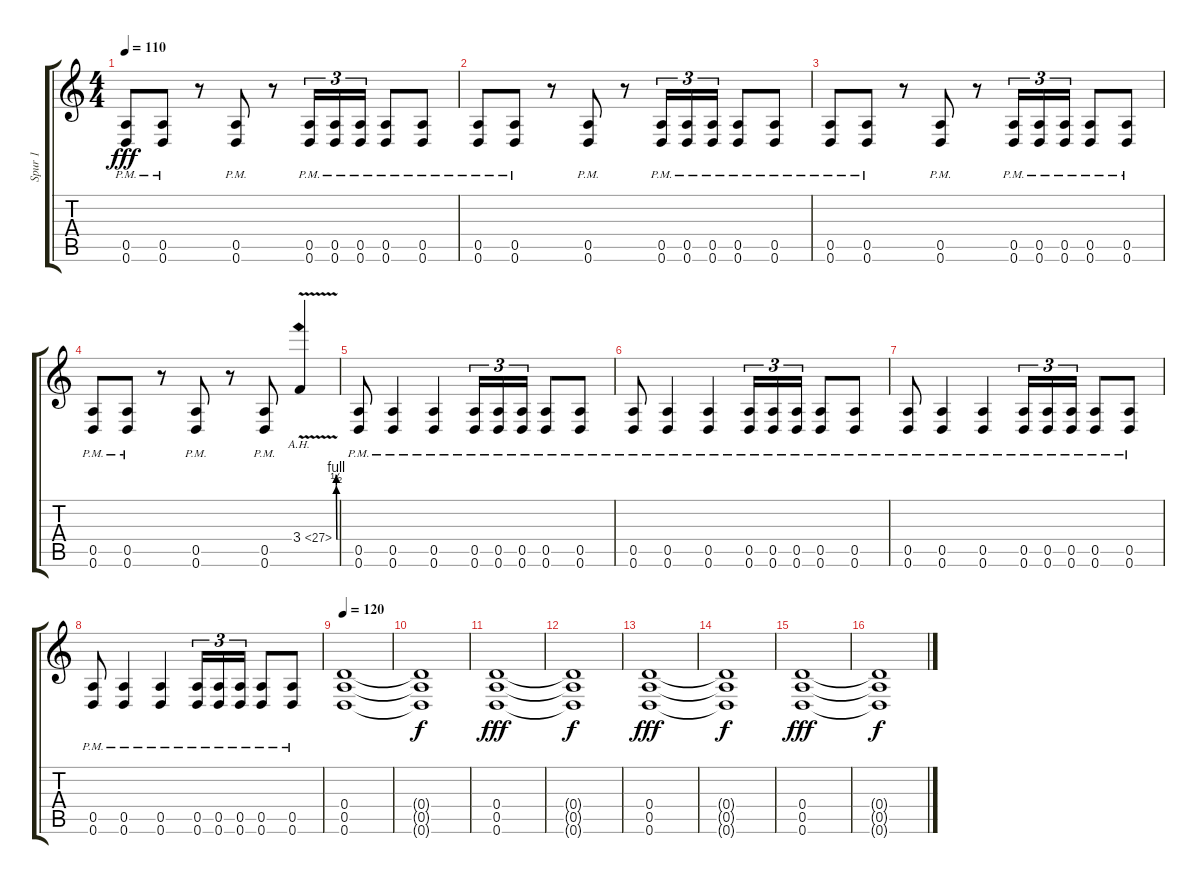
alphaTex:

\track ("Spur 1" "Spur 1") {instrument distortionguitar}
\staff {score tabs}
\tuning (E4 B3 G3 D3 A2 D2) {hide}
\ts (4 4)
\tempo 110
\clef g2
\ks c
(0.5{pm} 0.6{pm}).8{dy fff} (0.5{pm} 0.6{pm}).8 r.8 (0.5{pm} 0.6{pm}).8 r.8 (0.5{pm} 0.6{pm}).16{tu (3 2)} (0.5{pm} 0.6{pm}).16{tu (3 2)} (0.5{pm} 0.6{pm}).16{tu (3 2)} (0.5{pm} 0.6{pm}).8 (0.5{pm} 0.6{pm}).8 |
(0.5{pm} 0.6{pm}).8 (0.5{pm} 0.6{pm}).8 r.8 (0.5{pm} 0.6{pm}).8 r.8 (0.5{pm} 0.6{pm}).16{tu (3 2)} (0.5{pm} 0.6{pm}).16{tu (3 2)} (0.5{pm} 0.6{pm}).16{tu (3 2)} (0.5{pm} 0.6{pm}).8 (0.5{pm} 0.6{pm}).8 |
(0.5{pm} 0.6{pm}).8 (0.5{pm} 0.6{pm}).8 r.8 (0.5{pm} 0.6{pm}).8 r.8 (0.5{pm} 0.6{pm}).16{tu (3 2)} (0.5{pm} 0.6{pm}).16{tu (3 2)} (0.5{pm} 0.6{pm}).16{tu (3 2)} (0.5{pm} 0.6{pm}).8 (0.5{pm} 0.6{pm}).8 |
(0.5{pm} 0.6{pm}).8 (0.5{pm} 0.6{pm}).8 r.8 (0.5{pm} 0.6{pm}).8 r.8 (0.5{pm} 0.6{pm}).8 3.4{be (custom 0 0 25 2 30 4 60 4) ah 24 v}.4 |
(0.5{pm} 0.6{pm}).8 (0.5{pm} 0.6{pm}).4 (0.5{pm} 0.6{pm}).4 (0.5{pm} 0.6{pm}).16{tu (3 2)} (0.5{pm} 0.6{pm}).16{tu (3 2)} (0.5{pm} 0.6{pm}).16{tu (3 2)} (0.5{pm} 0.6{pm}).8 (0.5{pm} 0.6{pm}).8 |
(0.5{pm} 0.6{pm}).8 (0.5{pm} 0.6{pm}).4 (0.5{pm} 0.6{pm}).4 (0.5{pm} 0.6{pm}).16{tu (3 2)} (0.5{pm} 0.6{pm}).16{tu (3 2)} (0.5{pm} 0.6{pm}).16{tu (3 2)} (0.5{pm} 0.6{pm}).8 (0.5{pm} 0.6{pm}).8 |
(0.5{pm} 0.6{pm}).8 (0.5{pm} 0.6{pm}).4 (0.5{pm} 0.6{pm}).4 (0.5{pm} 0.6{pm}).16{tu (3 2)} (0.5{pm} 0.6{pm}).16{tu (3 2)} (0.5{pm} 0.6{pm}).16{tu (3 2)} (0.5{pm} 0.6{pm}).8 (0.5{pm} 0.6{pm}).8 |
(0.5{pm} 0.6{pm}).8 (0.5{pm} 0.6{pm}).4 (0.5{pm} 0.6{pm}).4 (0.5{pm} 0.6{pm}).16{tu (3 2)} (0.5{pm} 0.6{pm}).16{tu (3 2)} (0.5{pm} 0.6{pm}).16{tu (3 2)} (0.5{pm} 0.6{pm}).8 (0.5{pm} 0.6{pm}).8 |
\tempo 120
(0.4 0.5 0.6).1 |
(0.4{t} 0.5{t} 0.6{t}).1{dy f} |
(0.4 0.5 0.6).1{dy fff} |
(0.4{t} 0.5{t} 0.6{t}).1{dy f} |
(0.4 0.5 0.6).1{dy fff} |
(0.4{t} 0.5{t} 0.6{t}).1{dy f} |
(0.4 0.5 0.6).1{dy fff} |
(0.4{t} 0.5{t} 0.6{t}).1{dy f}
